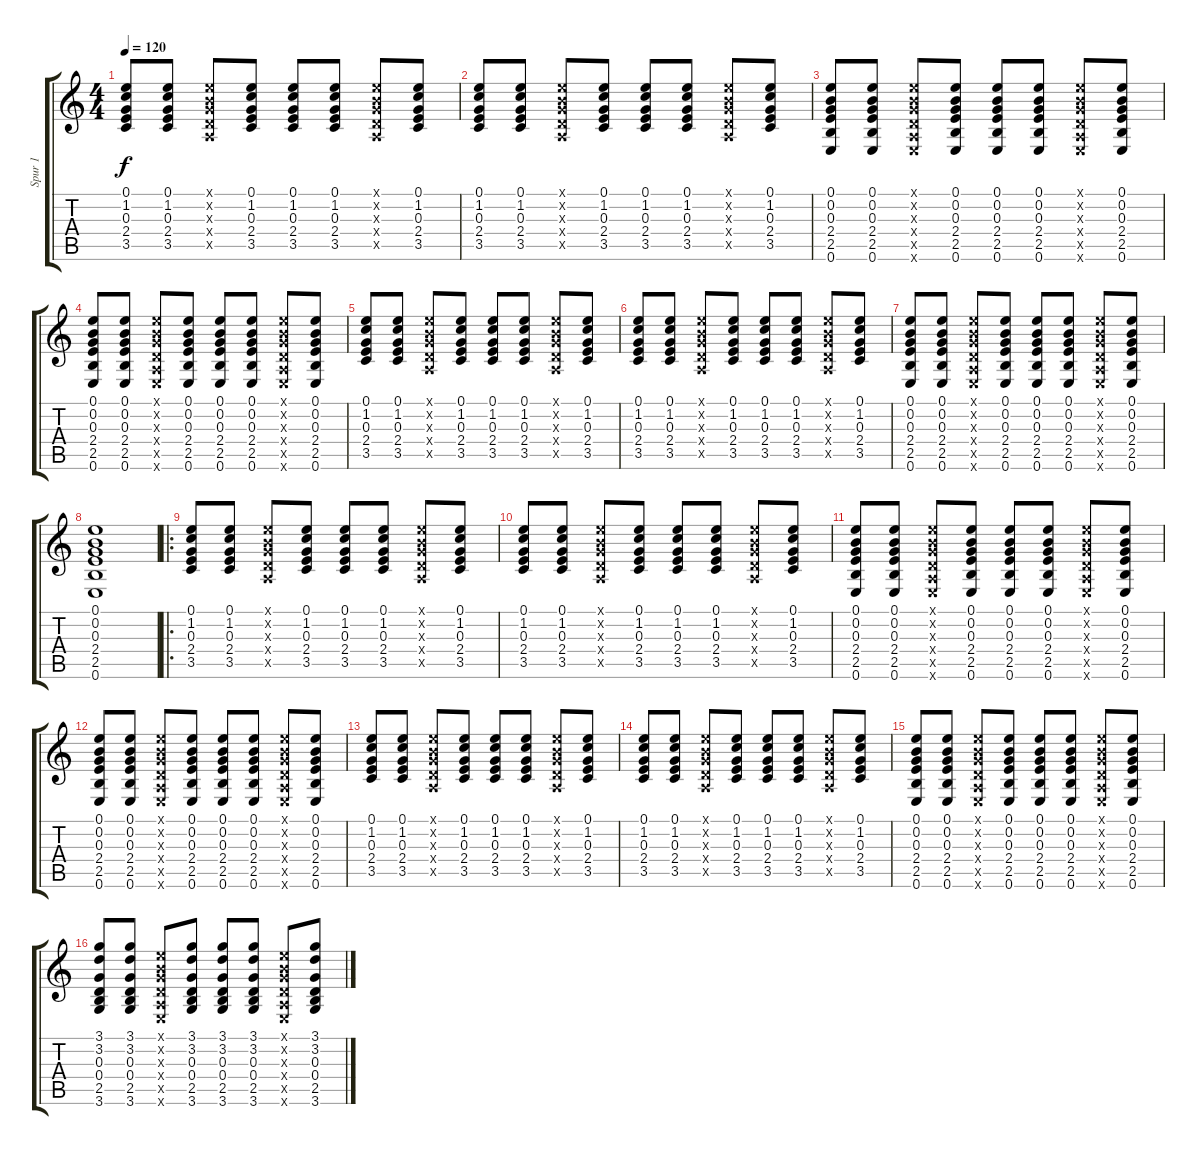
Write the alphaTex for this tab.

\track ("Spur 1" "Spur 1") {instrument acousticguitarsteel}
\staff {score tabs}
\tuning (E4 B3 G3 D3 A2 E2) {hide}
\ts (4 4)
\tempo 120
\clef g2
\ks c
(0.1 1.2 0.3 2.4 3.5).8{dy f instrument acousticguitarsteel} (0.1 1.2 0.3 2.4 3.5).8 (0.1{x} 0.2{x} 0.3{x} 0.4{x} 0.5{x}).8 (0.1 1.2 0.3 2.4 3.5).8 (0.1 1.2 0.3 2.4 3.5).8 (0.1 1.2 0.3 2.4 3.5).8 (0.1{x} 0.2{x} 0.3{x} 0.4{x} 0.5{x}).8 (0.1 1.2 0.3 2.4 3.5).8 |
(0.1 1.2 0.3 2.4 3.5).8 (0.1 1.2 0.3 2.4 3.5).8 (0.1{x} 0.2{x} 0.3{x} 0.4{x} 0.5{x}).8 (0.1 1.2 0.3 2.4 3.5).8 (0.1 1.2 0.3 2.4 3.5).8 (0.1 1.2 0.3 2.4 3.5).8 (0.1{x} 0.2{x} 0.3{x} 0.4{x} 0.5{x}).8 (0.1 1.2 0.3 2.4 3.5).8 |
(0.1 0.2 0.3 2.4 2.5 0.6).8 (0.1 0.2 0.3 2.4 2.5 0.6).8 (0.1{x} 0.2{x} 0.3{x} 0.4{x} 0.5{x} 0.6{x}).8 (0.1 0.2 0.3 2.4 2.5 0.6).8 (0.1 0.2 0.3 2.4 2.5 0.6).8 (0.1 0.2 0.3 2.4 2.5 0.6).8 (0.1{x} 0.2{x} 0.3{x} 0.4{x} 0.5{x} 0.6{x}).8 (0.1 0.2 0.3 2.4 2.5 0.6).8 |
(0.1 0.2 0.3 2.4 2.5 0.6).8 (0.1 0.2 0.3 2.4 2.5 0.6).8 (0.1{x} 0.2{x} 0.3{x} 0.4{x} 0.5{x} 0.6{x}).8 (0.1 0.2 0.3 2.4 2.5 0.6).8 (0.1 0.2 0.3 2.4 2.5 0.6).8 (0.1 0.2 0.3 2.4 2.5 0.6).8 (0.1{x} 0.2{x} 0.3{x} 0.4{x} 0.5{x} 0.6{x}).8 (0.1 0.2 0.3 2.4 2.5 0.6).8 |
(0.1 1.2 0.3 2.4 3.5).8 (0.1 1.2 0.3 2.4 3.5).8 (0.1{x} 0.2{x} 0.3{x} 0.4{x} 0.5{x}).8 (0.1 1.2 0.3 2.4 3.5).8 (0.1 1.2 0.3 2.4 3.5).8 (0.1 1.2 0.3 2.4 3.5).8 (0.1{x} 0.2{x} 0.3{x} 0.4{x} 0.5{x}).8 (0.1 1.2 0.3 2.4 3.5).8 |
(0.1 1.2 0.3 2.4 3.5).8 (0.1 1.2 0.3 2.4 3.5).8 (0.1{x} 0.2{x} 0.3{x} 0.4{x} 0.5{x}).8 (0.1 1.2 0.3 2.4 3.5).8 (0.1 1.2 0.3 2.4 3.5).8 (0.1 1.2 0.3 2.4 3.5).8 (0.1{x} 0.2{x} 0.3{x} 0.4{x} 0.5{x}).8 (0.1 1.2 0.3 2.4 3.5).8 |
(0.1 0.2 0.3 2.4 2.5 0.6).8 (0.1 0.2 0.3 2.4 2.5 0.6).8 (0.1{x} 0.2{x} 0.3{x} 0.4{x} 0.5{x} 0.6{x}).8 (0.1 0.2 0.3 2.4 2.5 0.6).8 (0.1 0.2 0.3 2.4 2.5 0.6).8 (0.1 0.2 0.3 2.4 2.5 0.6).8 (0.1{x} 0.2{x} 0.3{x} 0.4{x} 0.5{x} 0.6{x}).8 (0.1 0.2 0.3 2.4 2.5 0.6).8 |
(0.1 0.2 0.3 2.4 2.5 0.6).1 |
\ro
(0.1 1.2 0.3 2.4 3.5).8 (0.1 1.2 0.3 2.4 3.5).8 (0.1{x} 0.2{x} 0.3{x} 0.4{x} 0.5{x}).8 (0.1 1.2 0.3 2.4 3.5).8 (0.1 1.2 0.3 2.4 3.5).8 (0.1 1.2 0.3 2.4 3.5).8 (0.1{x} 0.2{x} 0.3{x} 0.4{x} 0.5{x}).8 (0.1 1.2 0.3 2.4 3.5).8 |
(0.1 1.2 0.3 2.4 3.5).8 (0.1 1.2 0.3 2.4 3.5).8 (0.1{x} 0.2{x} 0.3{x} 0.4{x} 0.5{x}).8 (0.1 1.2 0.3 2.4 3.5).8 (0.1 1.2 0.3 2.4 3.5).8 (0.1 1.2 0.3 2.4 3.5).8 (0.1{x} 0.2{x} 0.3{x} 0.4{x} 0.5{x}).8 (0.1 1.2 0.3 2.4 3.5).8 |
(0.1 0.2 0.3 2.4 2.5 0.6).8 (0.1 0.2 0.3 2.4 2.5 0.6).8 (0.1{x} 0.2{x} 0.3{x} 0.4{x} 0.5{x} 0.6{x}).8 (0.1 0.2 0.3 2.4 2.5 0.6).8 (0.1 0.2 0.3 2.4 2.5 0.6).8 (0.1 0.2 0.3 2.4 2.5 0.6).8 (0.1{x} 0.2{x} 0.3{x} 0.4{x} 0.5{x} 0.6{x}).8 (0.1 0.2 0.3 2.4 2.5 0.6).8 |
(0.1 0.2 0.3 2.4 2.5 0.6).8 (0.1 0.2 0.3 2.4 2.5 0.6).8 (0.1{x} 0.2{x} 0.3{x} 0.4{x} 0.5{x} 0.6{x}).8 (0.1 0.2 0.3 2.4 2.5 0.6).8 (0.1 0.2 0.3 2.4 2.5 0.6).8 (0.1 0.2 0.3 2.4 2.5 0.6).8 (0.1{x} 0.2{x} 0.3{x} 0.4{x} 0.5{x} 0.6{x}).8 (0.1 0.2 0.3 2.4 2.5 0.6).8 |
(0.1 1.2 0.3 2.4 3.5).8 (0.1 1.2 0.3 2.4 3.5).8 (0.1{x} 0.2{x} 0.3{x} 0.4{x} 0.5{x}).8 (0.1 1.2 0.3 2.4 3.5).8 (0.1 1.2 0.3 2.4 3.5).8 (0.1 1.2 0.3 2.4 3.5).8 (0.1{x} 0.2{x} 0.3{x} 0.4{x} 0.5{x}).8 (0.1 1.2 0.3 2.4 3.5).8 |
(0.1 1.2 0.3 2.4 3.5).8 (0.1 1.2 0.3 2.4 3.5).8 (0.1{x} 0.2{x} 0.3{x} 0.4{x} 0.5{x}).8 (0.1 1.2 0.3 2.4 3.5).8 (0.1 1.2 0.3 2.4 3.5).8 (0.1 1.2 0.3 2.4 3.5).8 (0.1{x} 0.2{x} 0.3{x} 0.4{x} 0.5{x}).8 (0.1 1.2 0.3 2.4 3.5).8 |
(0.1 0.2 0.3 2.4 2.5 0.6).8 (0.1 0.2 0.3 2.4 2.5 0.6).8 (0.1{x} 0.2{x} 0.3{x} 0.4{x} 0.5{x} 0.6{x}).8 (0.1 0.2 0.3 2.4 2.5 0.6).8 (0.1 0.2 0.3 2.4 2.5 0.6).8 (0.1 0.2 0.3 2.4 2.5 0.6).8 (0.1{x} 0.2{x} 0.3{x} 0.4{x} 0.5{x} 0.6{x}).8 (0.1 0.2 0.3 2.4 2.5 0.6).8 |
(3.1 3.2 0.3 0.4 2.5 3.6).8 (3.1 3.2 0.3 0.4 2.5 3.6).8 (0.1{x} 0.2{x} 0.3{x} 0.4{x} 0.5{x} 0.6{x}).8 (3.1 3.2 0.3 0.4 2.5 3.6).8 (3.1 3.2 0.3 0.4 2.5 3.6).8 (3.1 3.2 0.3 0.4 2.5 3.6).8 (0.1{x} 0.2{x} 0.3{x} 0.4{x} 0.5{x} 0.6{x}).8 (3.1 3.2 0.3 0.4 2.5 3.6).8
